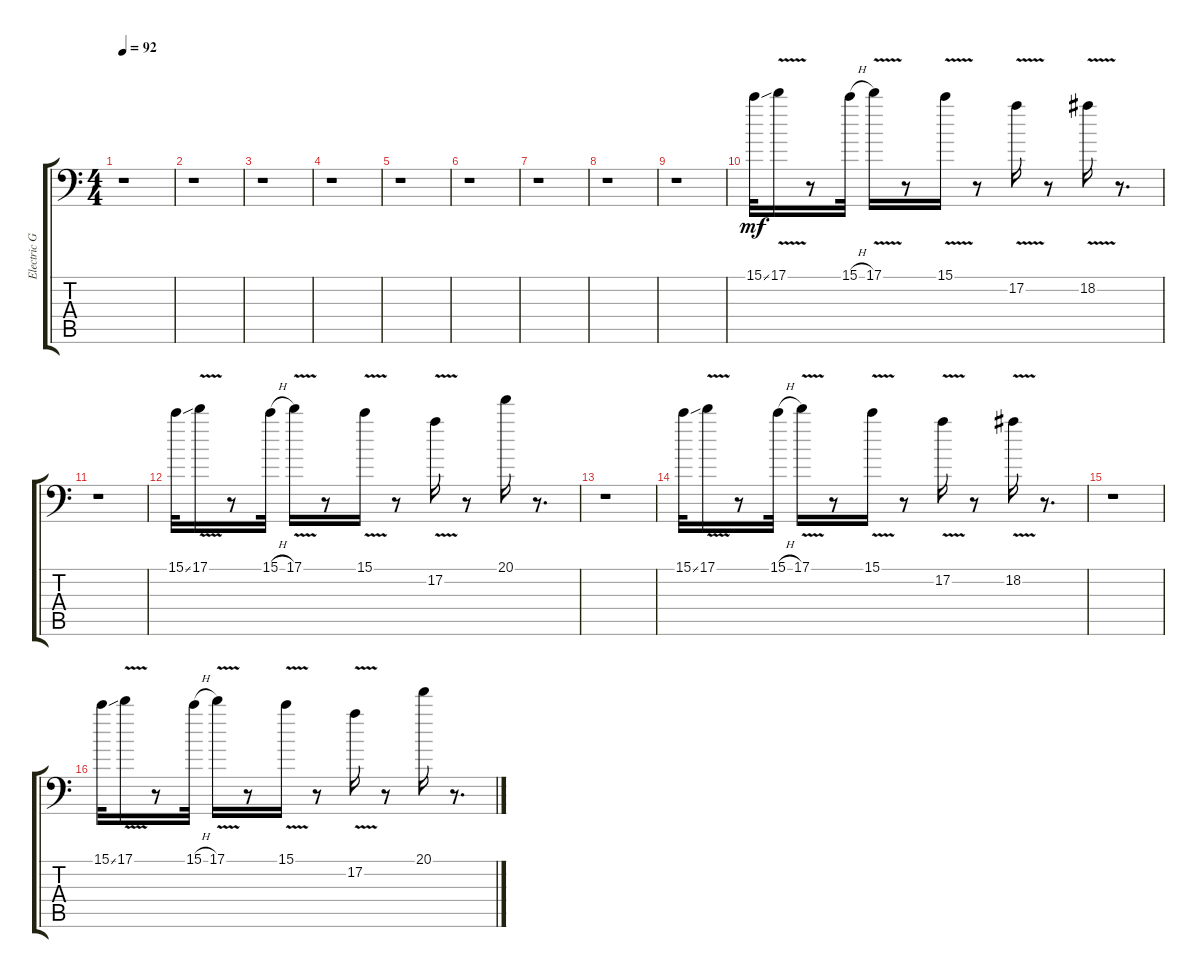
\track ("Electric Guitar" "Electric G") {instrument electricguitarclean}
\staff {score tabs}
\tuning (A3 E3 C3 G2 D2 G1) {hide}
\ts (4 4)
\tempo 92
\clef f4
\ks c
r.1{dy mf} |
r.1 |
r.1 |
r.1 |
r.1 |
r.1 |
r.1 |
r.1 |
r.1 |
15.1{ss}.32 17.1{v}.16 r.8 15.1{h}.32 17.1{v}.16 r.8 15.1{v}.16 r.8 17.2{v}.16 r.8 18.2{v}.16 r.8{d} |
r.1 |
15.1{ss}.32 17.1{v}.16 r.8 15.1{h}.32 17.1{v}.16 r.8 15.1{v}.16 r.8 17.2{v}.16 r.8 20.1.16 r.8{d} |
r.1 |
15.1{ss}.32 17.1{v}.16 r.8 15.1{h}.32 17.1{v}.16 r.8 15.1{v}.16 r.8 17.2{v}.16 r.8 18.2{v}.16 r.8{d} |
r.1 |
15.1{ss}.32 17.1{v}.16 r.8 15.1{h}.32 17.1{v}.16 r.8 15.1{v}.16 r.8 17.2{v}.16 r.8 20.1.16 r.8{d}
